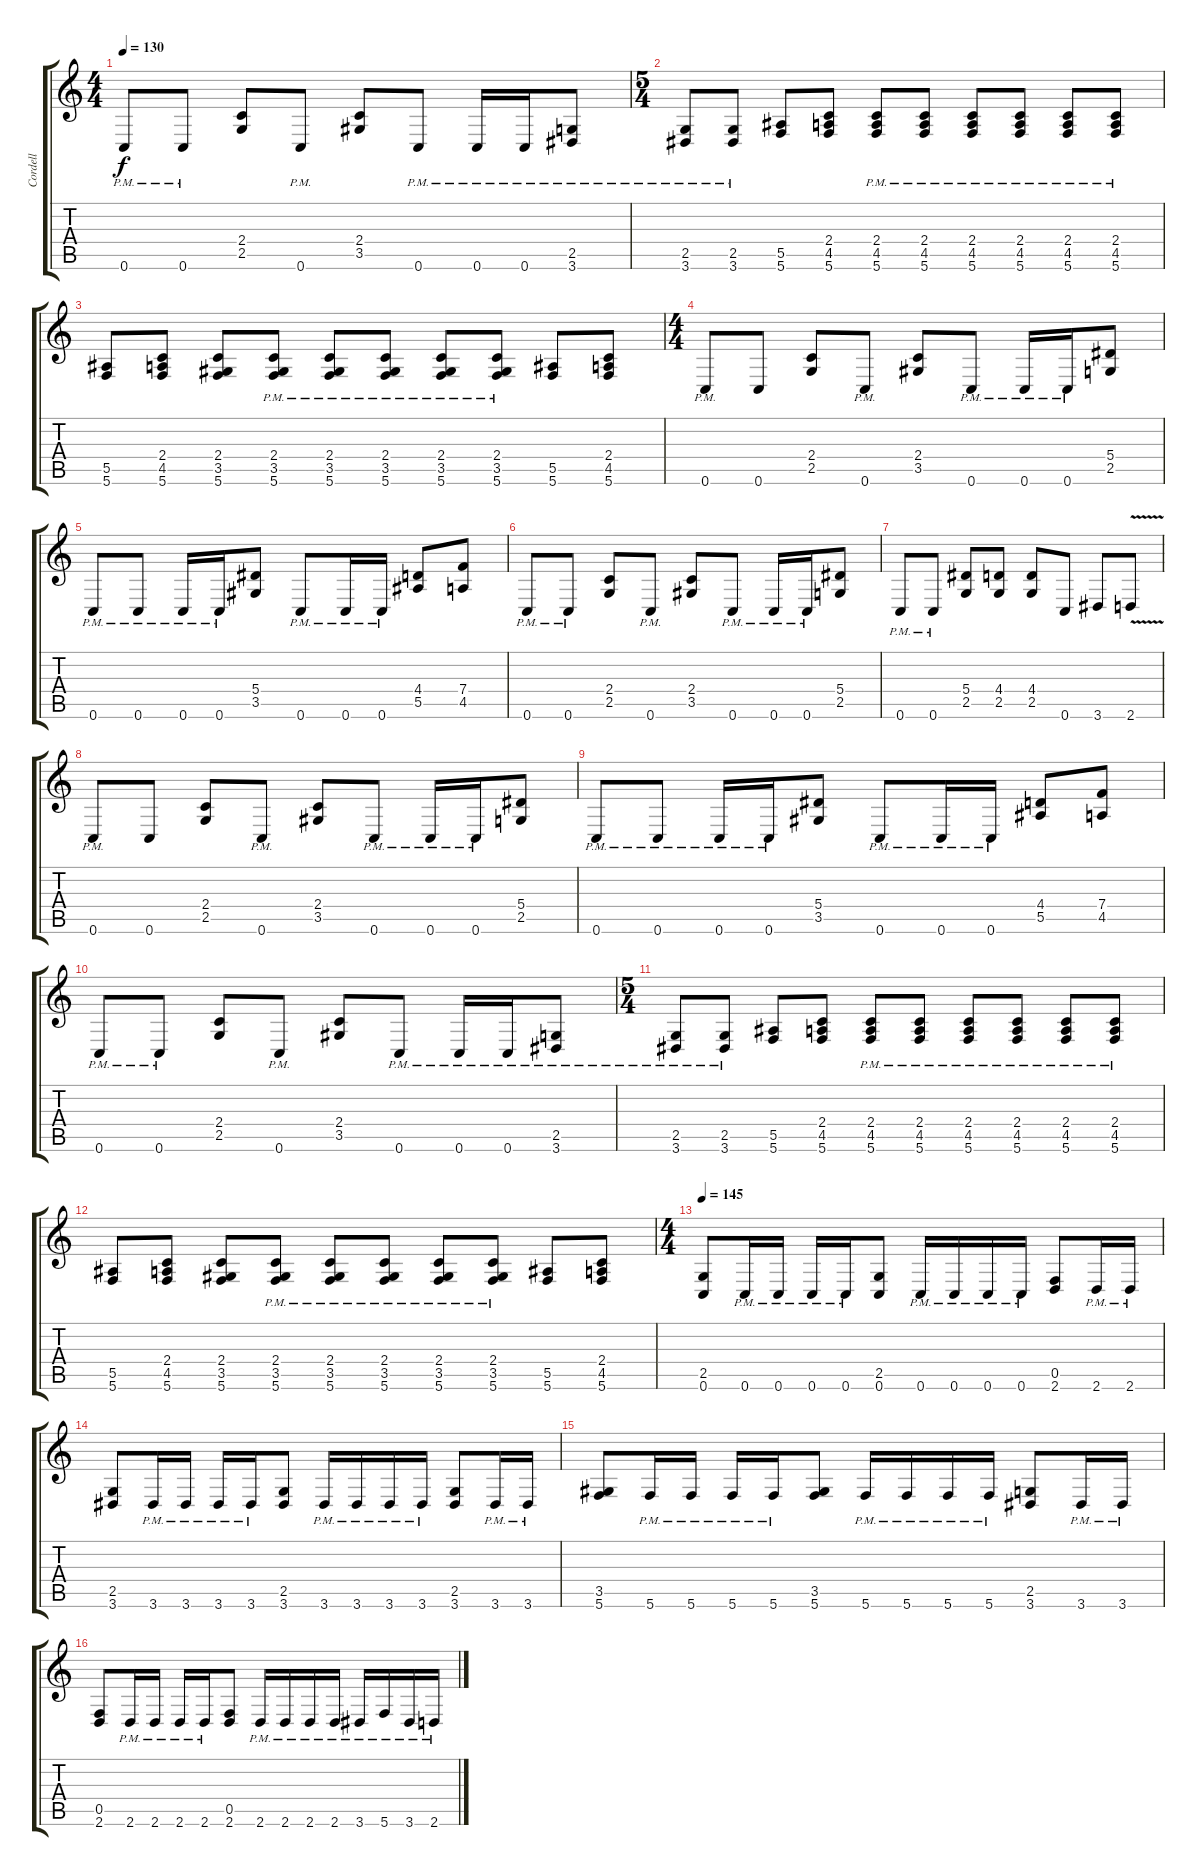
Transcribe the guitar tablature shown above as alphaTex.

\track ("Cordell" "Cordell") {instrument distortionguitar}
\staff {score tabs}
\tuning (C4 G3 Eb3 Bb2 F2 C2) {hide}
\ts (4 4)
\tempo 130
\clef g2
\ks c
0.6{pm}.8{dy f} 0.6{pm}.8 (2.4 2.5).8 0.6{pm}.8 (2.4 3.5).8 0.6{pm}.8 0.6{pm}.16 0.6{pm}.16 (2.5{pm} 3.6{pm}).8 |
\ts (5 4)
(2.5{pm} 3.6{pm}).8 (2.5{pm} 3.6{pm}).8 (5.5 5.6).8 (2.4 4.5 5.6).8 (2.4{pm} 4.5{pm} 5.6{pm}).8 (2.4{pm} 4.5{pm} 5.6{pm}).8 (2.4{pm} 4.5{pm} 5.6{pm}).8 (2.4{pm} 4.5{pm} 5.6{pm}).8 (2.4{pm} 4.5{pm} 5.6{pm}).8 (2.4{pm} 4.5{pm} 5.6{pm}).8 |
(5.5 5.6).8 (2.4 4.5 5.6).8 (2.4 3.5 5.6).8 (2.4{pm} 3.5{pm} 5.6{pm}).8 (2.4{pm} 3.5{pm} 5.6{pm}).8 (2.4{pm} 3.5{pm} 5.6{pm}).8 (2.4{pm} 3.5{pm} 5.6{pm}).8 (2.4{pm} 3.5{pm} 5.6{pm}).8 (5.5 5.6).8 (2.4 4.5 5.6).8 |
\ts (4 4)
0.6{pm}.8 0.6.8 (2.4 2.5).8 0.6{pm}.8 (2.4 3.5).8 0.6{pm}.8 0.6{pm}.16 0.6{pm}.16 (5.4 2.5).8 |
0.6{pm}.8 0.6{pm}.8 0.6{pm}.16 0.6{pm}.16 (5.4 3.5).8 0.6{pm}.8 0.6{pm}.16 0.6{pm}.16 (4.4 5.5).8 (7.4 4.5).8 |
0.6{pm}.8 0.6{pm}.8 (2.4 2.5).8 0.6{pm}.8 (2.4 3.5).8 0.6{pm}.8 0.6{pm}.16 0.6{pm}.16 (5.4 2.5).8 |
0.6{pm}.8 0.6{pm}.8 (5.4 2.5).8 (4.4 2.5).8 (4.4 2.5).8 0.6.8 3.6.8 2.6{v}.8 |
0.6{pm}.8 0.6.8 (2.4 2.5).8 0.6{pm}.8 (2.4 3.5).8 0.6{pm}.8 0.6{pm}.16 0.6{pm}.16 (5.4 2.5).8 |
0.6{pm}.8 0.6{pm}.8 0.6{pm}.16 0.6{pm}.16 (5.4 3.5).8 0.6{pm}.8 0.6{pm}.16 0.6{pm}.16 (4.4 5.5).8 (7.4 4.5).8 |
0.6{pm}.8 0.6{pm}.8 (2.4 2.5).8 0.6{pm}.8 (2.4 3.5).8 0.6{pm}.8 0.6{pm}.16 0.6{pm}.16 (2.5{pm} 3.6{pm}).8 |
\ts (5 4)
(2.5{pm} 3.6{pm}).8 (2.5{pm} 3.6{pm}).8 (5.5 5.6).8 (2.4 4.5 5.6).8 (2.4{pm} 4.5{pm} 5.6{pm}).8 (2.4{pm} 4.5{pm} 5.6{pm}).8 (2.4{pm} 4.5{pm} 5.6{pm}).8 (2.4{pm} 4.5{pm} 5.6{pm}).8 (2.4{pm} 4.5{pm} 5.6{pm}).8 (2.4{pm} 4.5{pm} 5.6{pm}).8 |
(5.5 5.6).8 (2.4 4.5 5.6).8 (2.4 3.5 5.6).8 (2.4{pm} 3.5{pm} 5.6{pm}).8 (2.4{pm} 3.5{pm} 5.6{pm}).8 (2.4{pm} 3.5{pm} 5.6{pm}).8 (2.4{pm} 3.5{pm} 5.6{pm}).8 (2.4{pm} 3.5{pm} 5.6{pm}).8 (5.5 5.6).8 (2.4 4.5 5.6).8 |
\ts (4 4)
\tempo 145
(2.5 0.6).8 0.6{pm}.16 0.6{pm}.16 0.6{pm}.16 0.6{pm}.16 (2.5 0.6).8 0.6{pm}.16 0.6{pm}.16 0.6{pm}.16 0.6{pm}.16 (0.5 2.6).8 2.6{pm}.16 2.6{pm}.16 |
(2.5 3.6).8 3.6{pm}.16 3.6{pm}.16 3.6{pm}.16 3.6{pm}.16 (2.5 3.6).8 3.6{pm}.16 3.6{pm}.16 3.6{pm}.16 3.6{pm}.16 (2.5 3.6).8 3.6{pm}.16 3.6{pm}.16 |
(3.5 5.6).8 5.6{pm}.16 5.6{pm}.16 5.6{pm}.16 5.6{pm}.16 (3.5 5.6).8 5.6{pm}.16 5.6{pm}.16 5.6{pm}.16 5.6{pm}.16 (2.5 3.6).8 3.6{pm}.16 3.6{pm}.16 |
(0.5 2.6).8 2.6{pm}.16 2.6{pm}.16 2.6{pm}.16 2.6{pm}.16 (0.5 2.6).8 2.6{pm}.16 2.6{pm}.16 2.6{pm}.16 2.6{pm}.16 3.6{pm}.16 5.6{pm}.16 3.6{pm}.16 2.6{pm}.16
